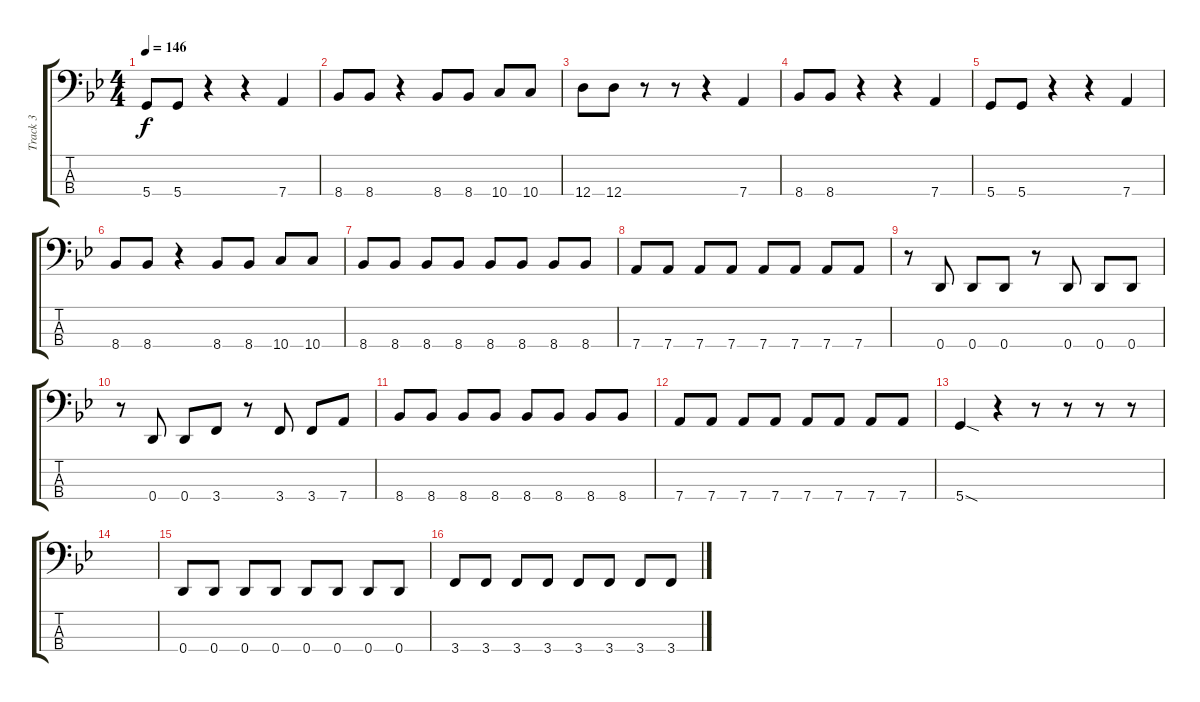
\track ("Track 3" "Track 3") {instrument electricbasspick}
\staff {score tabs}
\tuning (G2 D2 A1 D1) {hide}
\ts (4 4)
\tempo 146
\clef f4
\ks bb
5.4.8{dy f} 5.4.8 r.4 r.4 7.4.4 |
8.4.8 8.4.8 r.4 8.4.8 8.4.8 10.4.8 10.4.8 |
12.4.8 12.4.8 r.8 r.8 r.4 7.4.4 |
8.4.8 8.4.8 r.4 r.4 7.4.4 |
5.4.8 5.4.8 r.4 r.4 7.4.4 |
8.4.8 8.4.8 r.4 8.4.8 8.4.8 10.4.8 10.4.8 |
8.4.8 8.4.8 8.4.8 8.4.8 8.4.8 8.4.8 8.4.8 8.4.8 |
7.4.8 7.4.8 7.4.8 7.4.8 7.4.8 7.4.8 7.4.8 7.4.8 |
r.8 0.4.8 0.4.8 0.4.8 r.8 0.4.8 0.4.8 0.4.8 |
r.8 0.4.8 0.4.8 3.4.8 r.8 3.4.8 3.4.8 7.4.8 |
8.4.8 8.4.8 8.4.8 8.4.8 8.4.8 8.4.8 8.4.8 8.4.8 |
7.4.8 7.4.8 7.4.8 7.4.8 7.4.8 7.4.8 7.4.8 7.4.8 |
5.4{sod}.4 r.4 r.8 r.8 r.8 r.8 |
|
0.4.8 0.4.8 0.4.8 0.4.8 0.4.8 0.4.8 0.4.8 0.4.8 |
3.4.8 3.4.8 3.4.8 3.4.8 3.4.8 3.4.8 3.4.8 3.4.8
